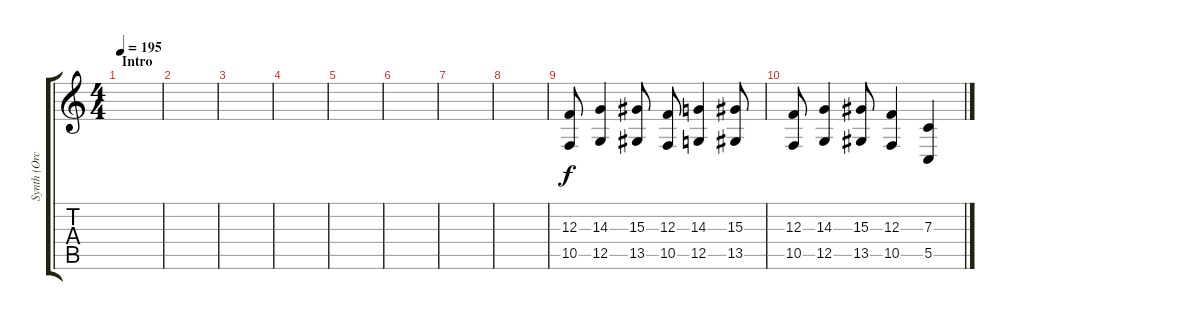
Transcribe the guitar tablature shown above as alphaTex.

\track ("Synth (Orchestra Hit)" "Synth (Orc") {instrument orchestrahit}
\staff {score tabs}
\tuning (D4 A3 F3 C3 G2 D2) {hide}
\ts (4 4)
\section ("" "Intro")
\tempo 195
\clef g2
\ks c
|
|
|
|
|
|
|
|
(12.3 10.5).8 (14.3 12.5).4 (15.3 13.5).8 (12.3 10.5).8 (14.3 12.5).4 (15.3 13.5).8 |
(12.3 10.5).8 (14.3 12.5).4 (15.3 13.5).8 (12.3 10.5).4 (7.3 5.5).4
